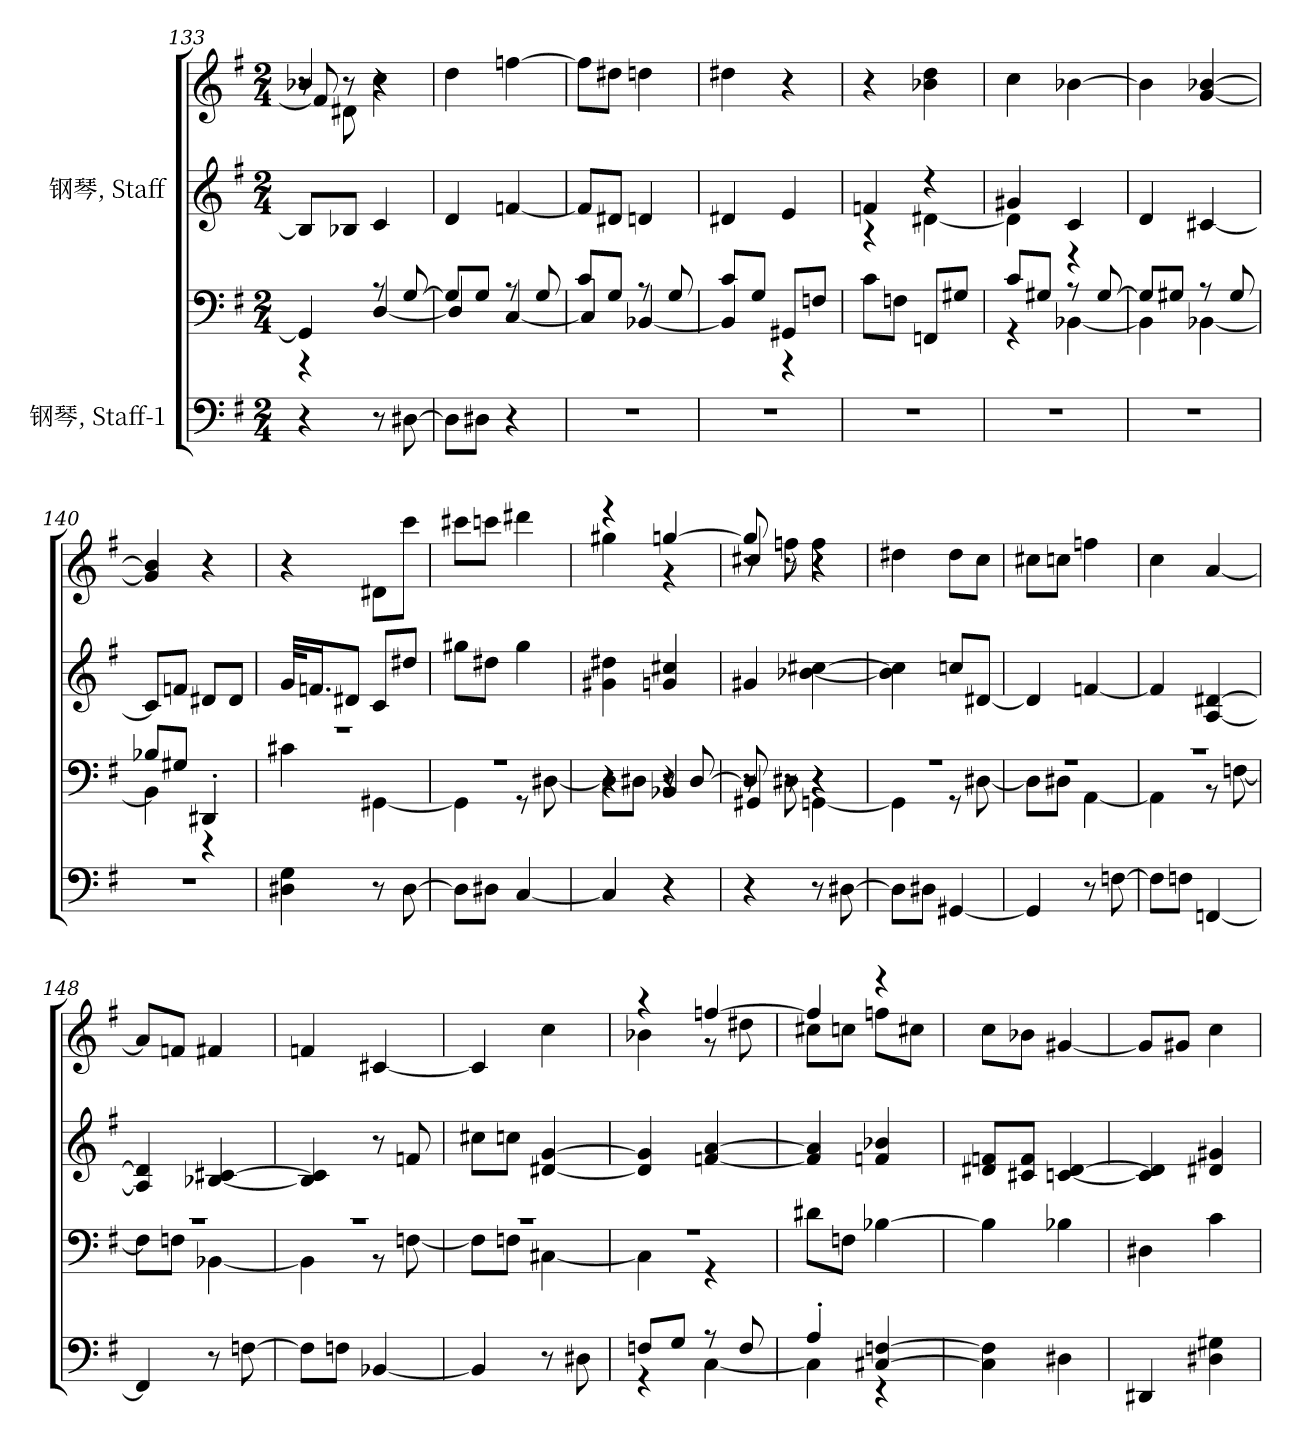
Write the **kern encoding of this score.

**kern	**kern	**kern	**kern
*part2	*part2	*part1	*part1
*staff4	*staff3	*staff2	*staff1
*I"钢琴, Staff-1	*	*I"钢琴, Staff	*
*clefF4	*clefF4	*clefG2	*clefG2
*k[f#]	*k[f#]	*k[f#]	*k[f#]
*M2/4	*M2/4	*M2/4	*M2/4
=133	=133	=133	=133
*	*^	*	*^
*	*	*	*	*	*^
4r	4GG/]	4r	8B-/L]	4b-X/	8r	8f/]
.	.	.	8B-X/J	.	8d#X\	8r
8r	8r	[4D/	4c/	4r	4cc\	4r
[8D#X\	[8G/	.	.	.	.	.
*	*	*	*	*v	*v	*v
=134	=134	=134	=134	=134
8D#\L]	8G/L]	4D/]	4d/	4dd\
8D#X\J	8G/J	.	.	.
4r	8r	[4C/	[4fn/	[4ffn\
.	8G/	.	.	.
=135	=135	=135	=135	=135
2r	8c/L	4C/]	8f/L]	8ff\L]
.	8G/J	.	8d#X/J	8dd#X\J
.	8r	[4BB-X/	4dn/	4ddn\
.	8G/	.	.	.
!!LO:LB:g=z
=136	=136	=136	=136	=136
2r	8c/L	4BB-/]	4d#X/	4dd#X\
.	8G/J	.	.	.
.	8GG#X/L	4r	4e/	4r
.	8Fn/J	.	.	.
*	*v	*v	*	*
=137	=137	=137	=137
*	*	*^	*
2r	8c\L	4fn/	4r	4r
.	8Fn\J	.	.	.
.	8FFn/L	4r	[4d#X\	4b-X\ 4dd\
.	8G#X/J	.	.	.
=138	=138	=138	=138	=138
*	*^	*	*	*
2r	8c/L	4r	4g#X/	4d#\]	4cc\
.	8G#X/J	.	.	.	.
.	8r	[4BB-X\	4c/	4r	[4b-X\
.	[8G#/	.	.	.	.
*	*	*	*v	*v	*
=139	=139	=139	=139	=139
2r	8G#/L]	4BB-\]	4d/	4b-\]
.	8G#X/J	.	.	.
.	8r	[4BB-X\	[4c#X/	[4g/ [4b-X/
.	8G#/	.	.	.
=140	=140	=140	=140	=140
2r	8B-X/L	4BB-\]	8c#/L]	4g/] 4b-/]
.	8G#X/J	.	8fn/J	.
.	4DD#X'/	4r	8d#X/L	4r
.	.	.	8d#/J	.
!!LO:LB:g=z
=141	=141	=141	=141	=141
4D#X\ 4G\	2r	4c#X\	32g/KLL	4r
.	.	.	16.fn/J	.
.	.	.	8d#X/J	.
8r	.	[4GG#X\	8c/L	8d#X\L
[8D#\	.	.	8dd#X/J	8ccc\J
=142	=142	=142	=142	=142
8D#\L]	2r	4GG#\]	8gg#X\L	8ccc#X\L
8D#X\J	.	.	8dd#X\J	8cccn\J
[4C/	.	8r	4gg#\	4ddd#X\
.	.	[8D#X\	.	.
=143	=143	=143	=143	=143
*	*	*^	*	*^
4C/]	4r	8D#\L]	4r	4g#X\ 4dd#X\	4r	4gg#X\
.	.	8D#X\J	.	.	.	.
4r	8r	4r	4BB-X/	4gn/ 4cc#X/	[4ggn/	4r
.	[8D#/	.	.	.	.	.
=144	=144	=144	=144	=144	=144	=144
*	*	*	*	*	*	*^
4r	8D#/]	8r	4GG#X/	4g#X/	8gg/]	8r	4cc#X/
.	8r	8D#X\	.	.	8r	8ffn\	.
8r	4r	[4GGn\	4r	[4b-X\ [4cc#X\	4r	4ff\	4r
[8D#X\	.	.	.	.	.	.	.
*	*	*v	*v	*	*v	*v	*v
=145	=145	=145	=145	=145
8D#\L]	2r	4GG\]	4b-\] 4cc#\]	4dd#X\
8D#X\J	.	.	.	.
[4GG#X/	.	8r	8ccn/L	8dd#\L
.	.	[8D#X\	[8d#X/J	8cc\J
!!LO:PB:g=z
=146	=146	=146	=146	=146
4GG#/]	2r	8D#\L]	4d#/]	8cc#X\L
.	.	8D#X\J	.	8ccn\J
8r	.	[4AA\	[4fn/	4ffn\
[8Fn\	.	.	.	.
=147	=147	=147	=147	=147
8F\L]	2r	4AA\]	4f/]	4cc\
8Fn\J	.	.	.	.
[4FFn/	.	8r	[4A/ [4d#X/	[4a/
.	.	[8Fn\	.	.
=148	=148	=148	=148	=148
4FF/]	2r	8F\L]	4A/] 4d#/]	8a/L]
.	.	8Fn\J	.	8fn/J
8r	.	[4BB-X\	[4B-X/ [4c#X/	4f#X/
[8Fn\	.	.	.	.
=149	=149	=149	=149	=149
8F\L]	2r	4BB-\]	4B-/] 4c#/]	4fn/
8Fn\J	.	.	.	.
[4BB-X/	.	8r	8r	[4c#X/
.	.	[8Fn\	8fn/	.
=150	=150	=150	=150	=150
4BB-/]	2r	8F\L]	8cc#X\L	4c#/]
.	.	8Fn\J	8ccn\J	.
8r	.	[4C#X\	[4d#X/ [4g/	4cc\
8D#X\	.	.	.	.
!!LO:LB:g=z
=151	=151	=151	=151	=151
*^	*	*	*	*^
8Fn/L	4r	2r	4C#\]	4d#/] 4g/]	4r	4b-X\
8G/J	.	.	.	.	.	.
8r	[4C\	.	4r	[4fn/ [4a/	[4ffn/	8r
8F/	.	.	.	.	.	8dd#X\
*	*	*v	*v	*	*	*
=152	=152	=152	=152	=152	=152
4A'/	4C\]	8d#X\L	4f/] 4a/]	4ff/]	8cc#X\L
.	.	8Fn\J	.	.	8ccn\J
[4C#X/ [4Fn/	4r	[4B-X\	4fn/ 4b-X/	4r	8ffn\L
.	.	.	.	.	8cc#X\J
*v	*v	*	*	*v	*v
=153	=153	=153	=153
4C#\] 4F\]	4B-\]	8d#X/ 8fn/L	8cc\L
.	.	8c#X/ 8f/J	8b-X\J
4D#X\	4B-X\	[4cn/ [4d#/	[4g#X/
=154	=154	=154	=154
4DD#X/	4D#X\	4c/] 4d#/]	8g#/L]
.	.	.	8g#X/J
4D#X\ 4G#X\	4c\	4d#X/ 4g#X/	4cc\
=	=	=	=
*-	*-	*-	*-
